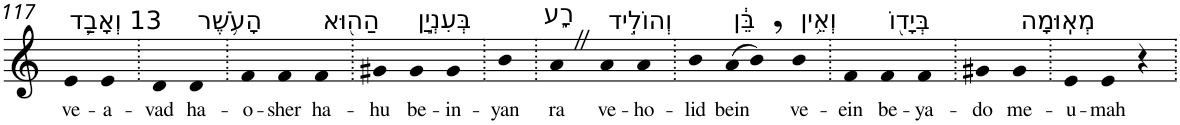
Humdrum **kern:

**kern	**text
*part1	*part1
*staff1	*staff1
*I"Piano	*
*I'Pno	*
!!LO:PB:g=z
*clefG2	*
*k[]	*
=117	=117
!LO:TX:a:t=13 וְאָבַ֛ד	!
!	!LO:LY:b
4e	ve-
!	!LO:LY:b
4e	-a-
=118.	=118.
!	!LO:LY:b
4d	-vad
!LO:TX:a:t=הָעֹ֥שֶׁר	!
!	!LO:LY:b
4d	ha-
=119.	=119.
!	!LO:LY:b
4f	-o-
!	!LO:LY:b
4f	-sher
!LO:TX:a:t=הַה֖וּא	!
!	!LO:LY:b
4f	ha-
=120.	=120.
!	!LO:LY:b
4g#X	-hu
!LO:TX:a:t=בְּעִנְיַ֣ן	!
!	!LO:LY:b
4g#	be-
!	!LO:LY:b
4g#	-in-
=121.	=121.
!	!LO:LY:b
4b	-yan
=122.	=122.
!LO:TX:a:t=רָ֑ע	!
!	!LO:LY:b
4aZ	ra
!LO:TX:a:t=וְהוֹלִ֣יד	!
!	!LO:LY:b
4a	ve-
!	!LO:LY:b
4a	-ho-
=123.	=123.
!	!LO:LY:b
4b	-lid
!LO:TX:a:t=בֵּ֔ן	!
!	!LO:LY:b
(>8a	bein
8b,)	.
!LO:TX:a:t=וְאֵ֥ין	!
!	!LO:LY:b
4b	ve-
=124.	=124.
!	!LO:LY:b
4f	-ein
!LO:TX:a:t=בְּיָד֖וֹ	!
!	!LO:LY:b
4f	be-
!	!LO:LY:b
4f	-ya-
=125.	=125.
!	!LO:LY:b
4g#X	-do
!LO:TX:a:t=מְאֽוּמָה	!
!	!LO:LY:b
4g#	me-
=126.	=126.
!	!LO:LY:b
4e	-u-
!	!LO:LY:b
4e	-mah
4r	.
=.	=.
*-	*-
